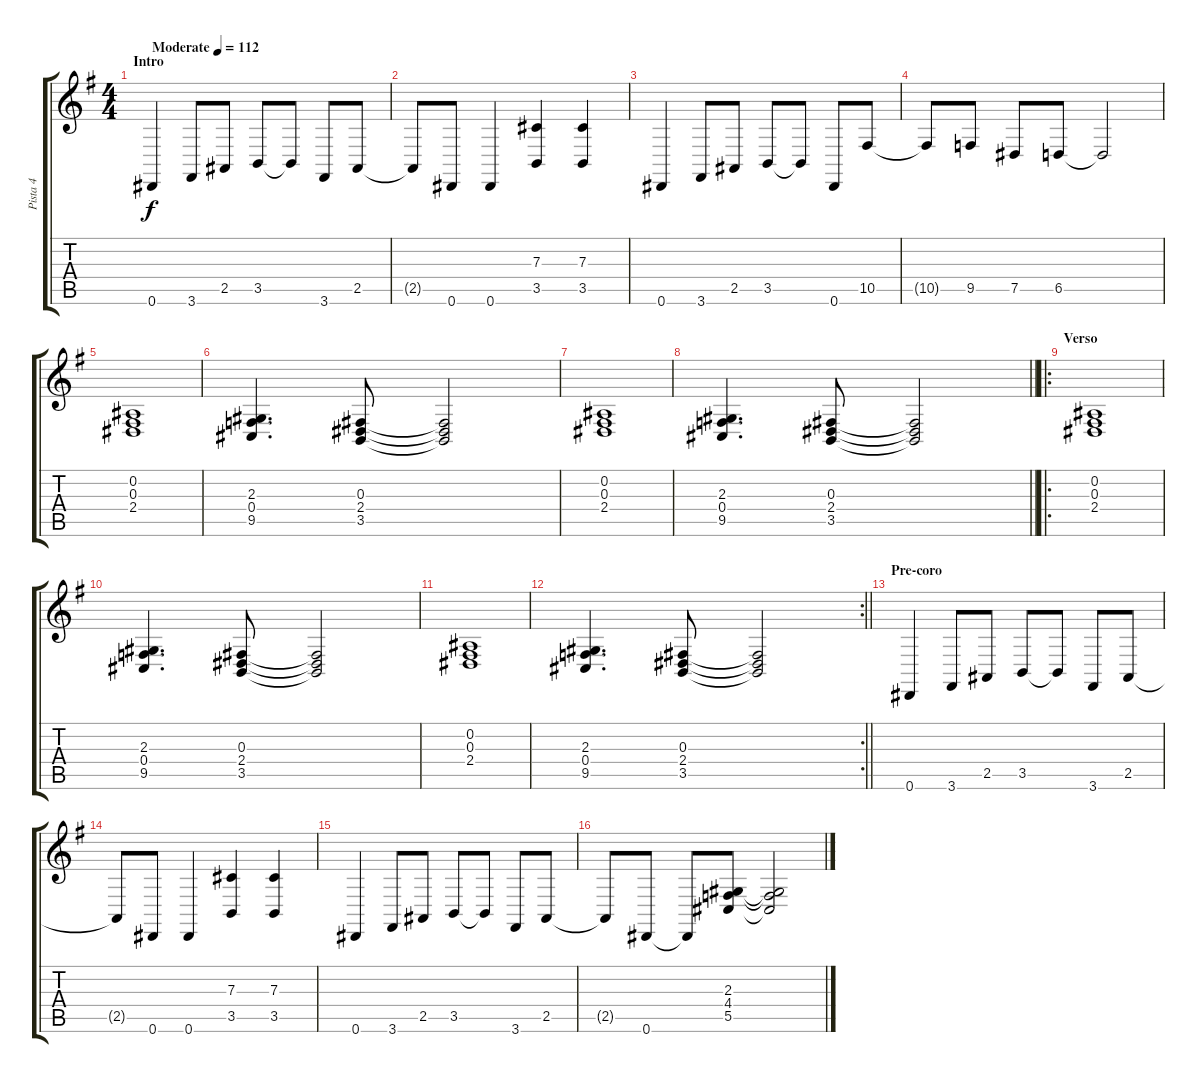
\track ("Pista 4" "Pista 4") {instrument synthstrings1}
\staff {score tabs}
\tuning (Eb4 Bb3 Gb3 Db3 Ab2 Eb2) {hide}
\ts (4 4)
\section ("" "Intro")
\tempo (112 "Moderate")
\clef g2
\ks g
0.6.4{dy f instrument synthstrings1} 3.6.8 2.5.8 3.5.8 3.5{t}.8 3.6.8 2.5.8 |
2.5{t}.8 0.6.8 0.6.4 (7.3 3.5).4 (7.3 3.5).4 |
0.6.4 3.6.8 2.5.8 3.5.8 3.5{t}.8 0.6.8 10.5.8 |
10.5{t}.8 9.5.8 7.5.8 6.5.8 6.5{t}.2 |
(0.2 0.3 2.4).1 |
(2.3 0.4 9.5).4{d} (0.3 2.4 3.5).8 (0.3{t} 2.4{t} 3.5{t}).2 |
(0.2 0.3 2.4).1 |
\barLineRight lightlight
(2.3 0.4 9.5).4{d} (0.3 2.4 3.5).8 (0.3{t} 2.4{t} 3.5{t}).2 |
\ro
\section ("" "Verso")
(0.2 0.3 2.4).1 |
(2.3 0.4 9.5).4{d} (0.3 2.4 3.5).8 (0.3{t} 2.4{t} 3.5{t}).2 |
(0.2 0.3 2.4).1 |
\rc 2
\barLineRight lightlight
(2.3 0.4 9.5).4{d} (0.3 2.4 3.5).8 (0.3{t} 2.4{t} 3.5{t}).2 |
\section ("" "Pre-coro")
0.6.4 3.6.8 2.5.8 3.5.8 3.5{t}.8 3.6.8 2.5.8 |
2.5{t}.8 0.6.8 0.6.4 (7.3 3.5).4 (7.3 3.5).4 |
0.6.4 3.6.8 2.5.8 3.5.8 3.5{t}.8 3.6.8 2.5.8 |
2.5{t}.8 0.6.8 0.6{t}.8 (2.3 4.4 5.5).8 (2.3{t} 4.4{t} 5.5{t}).2
